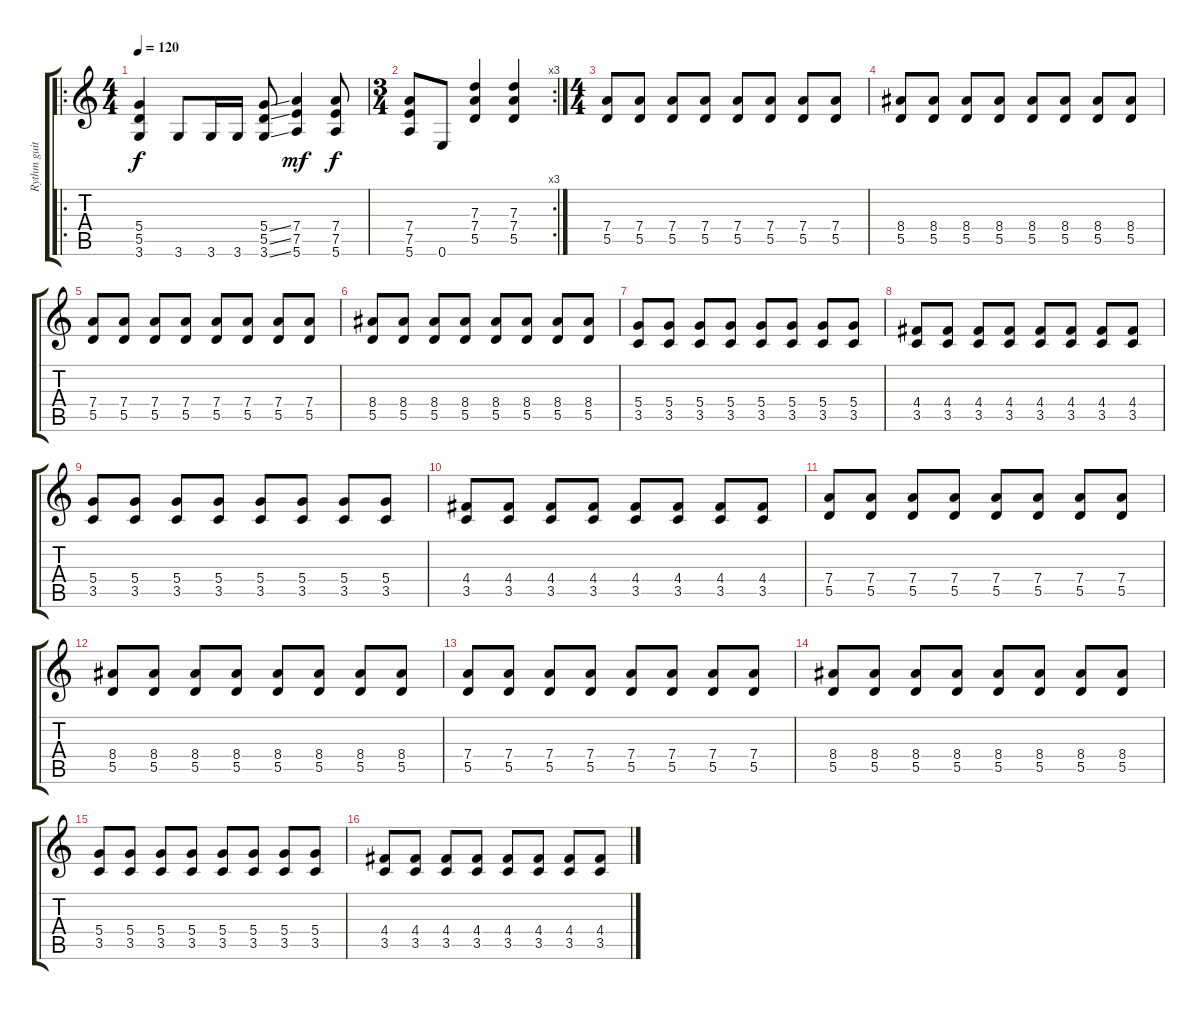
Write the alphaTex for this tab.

\track ("Rythm guitar" "Rythm guit") {instrument distortionguitar}
\staff {score tabs}
\tuning (E4 B3 G3 D3 A2 E2) {hide}
\ro
\ts (4 4)
\tempo 120
\clef g2
\ks c
(5.4 5.5 3.6).4{dy f} 3.6.8 3.6.16 3.6.16 (5.4{ss} 5.5{ss} 3.6{ss}).8 (7.4 7.5 5.6).4{dy mf} (7.4 7.5 5.6).8{dy f} |
\rc 3
\ts (3 4)
(7.4 7.5 5.6).8 0.6.8 (7.3 7.4 5.5).4 (7.3 7.4 5.5).4 |
\ts (4 4)
(7.4 5.5).8 (7.4 5.5).8 (7.4 5.5).8 (7.4 5.5).8 (7.4 5.5).8 (7.4 5.5).8 (7.4 5.5).8 (7.4 5.5).8 |
(8.4 5.5).8 (8.4 5.5).8 (8.4 5.5).8 (8.4 5.5).8 (8.4 5.5).8 (8.4 5.5).8 (8.4 5.5).8 (8.4 5.5).8 |
(7.4 5.5).8 (7.4 5.5).8 (7.4 5.5).8 (7.4 5.5).8 (7.4 5.5).8 (7.4 5.5).8 (7.4 5.5).8 (7.4 5.5).8 |
(8.4 5.5).8 (8.4 5.5).8 (8.4 5.5).8 (8.4 5.5).8 (8.4 5.5).8 (8.4 5.5).8 (8.4 5.5).8 (8.4 5.5).8 |
(5.4 3.5).8 (5.4 3.5).8 (5.4 3.5).8 (5.4 3.5).8 (5.4 3.5).8 (5.4 3.5).8 (5.4 3.5).8 (5.4 3.5).8 |
(4.4 3.5).8 (4.4 3.5).8 (4.4 3.5).8 (4.4 3.5).8 (4.4 3.5).8 (4.4 3.5).8 (4.4 3.5).8 (4.4 3.5).8 |
(5.4 3.5).8 (5.4 3.5).8 (5.4 3.5).8 (5.4 3.5).8 (5.4 3.5).8 (5.4 3.5).8 (5.4 3.5).8 (5.4 3.5).8 |
(4.4 3.5).8 (4.4 3.5).8 (4.4 3.5).8 (4.4 3.5).8 (4.4 3.5).8 (4.4 3.5).8 (4.4 3.5).8 (4.4 3.5).8 |
(7.4 5.5).8 (7.4 5.5).8 (7.4 5.5).8 (7.4 5.5).8 (7.4 5.5).8 (7.4 5.5).8 (7.4 5.5).8 (7.4 5.5).8 |
(8.4 5.5).8 (8.4 5.5).8 (8.4 5.5).8 (8.4 5.5).8 (8.4 5.5).8 (8.4 5.5).8 (8.4 5.5).8 (8.4 5.5).8 |
(7.4 5.5).8 (7.4 5.5).8 (7.4 5.5).8 (7.4 5.5).8 (7.4 5.5).8 (7.4 5.5).8 (7.4 5.5).8 (7.4 5.5).8 |
(8.4 5.5).8 (8.4 5.5).8 (8.4 5.5).8 (8.4 5.5).8 (8.4 5.5).8 (8.4 5.5).8 (8.4 5.5).8 (8.4 5.5).8 |
(5.4 3.5).8 (5.4 3.5).8 (5.4 3.5).8 (5.4 3.5).8 (5.4 3.5).8 (5.4 3.5).8 (5.4 3.5).8 (5.4 3.5).8 |
(4.4 3.5).8 (4.4 3.5).8 (4.4 3.5).8 (4.4 3.5).8 (4.4 3.5).8 (4.4 3.5).8 (4.4 3.5).8 (4.4 3.5).8
